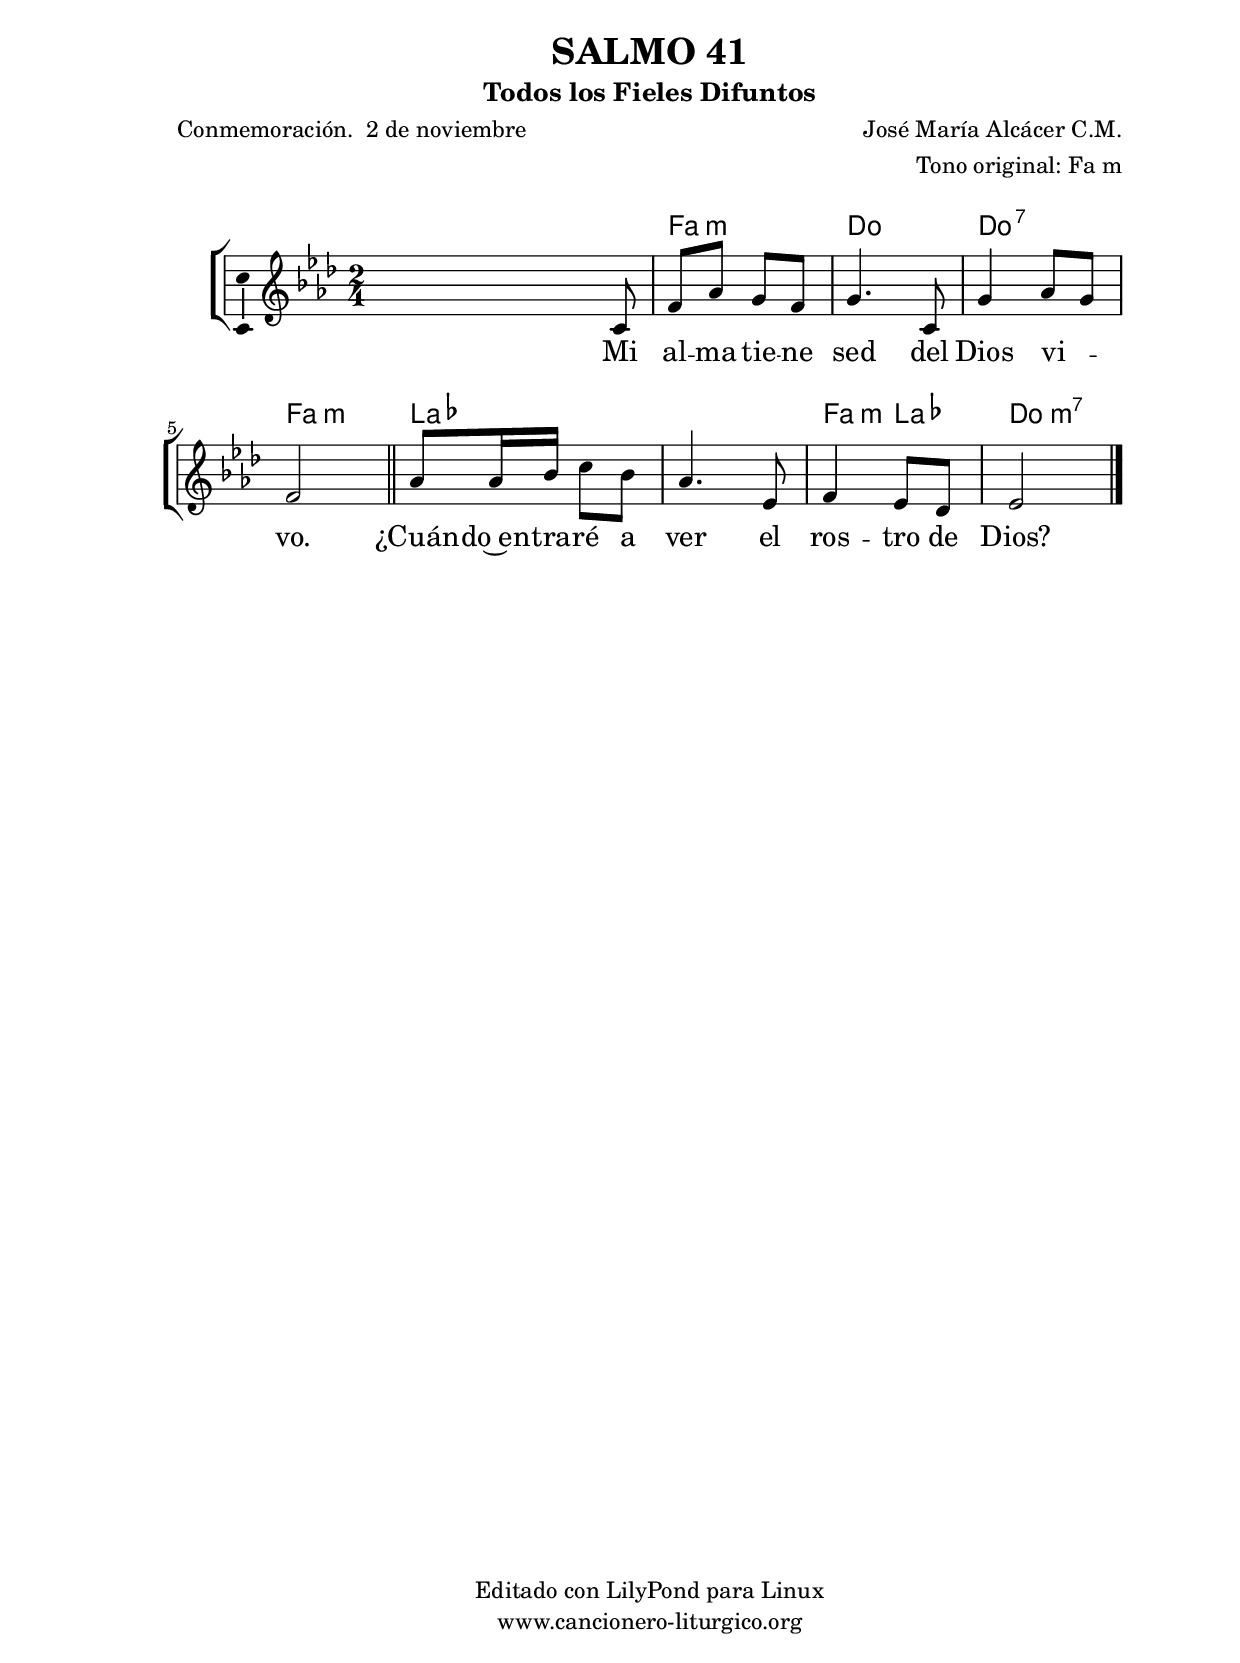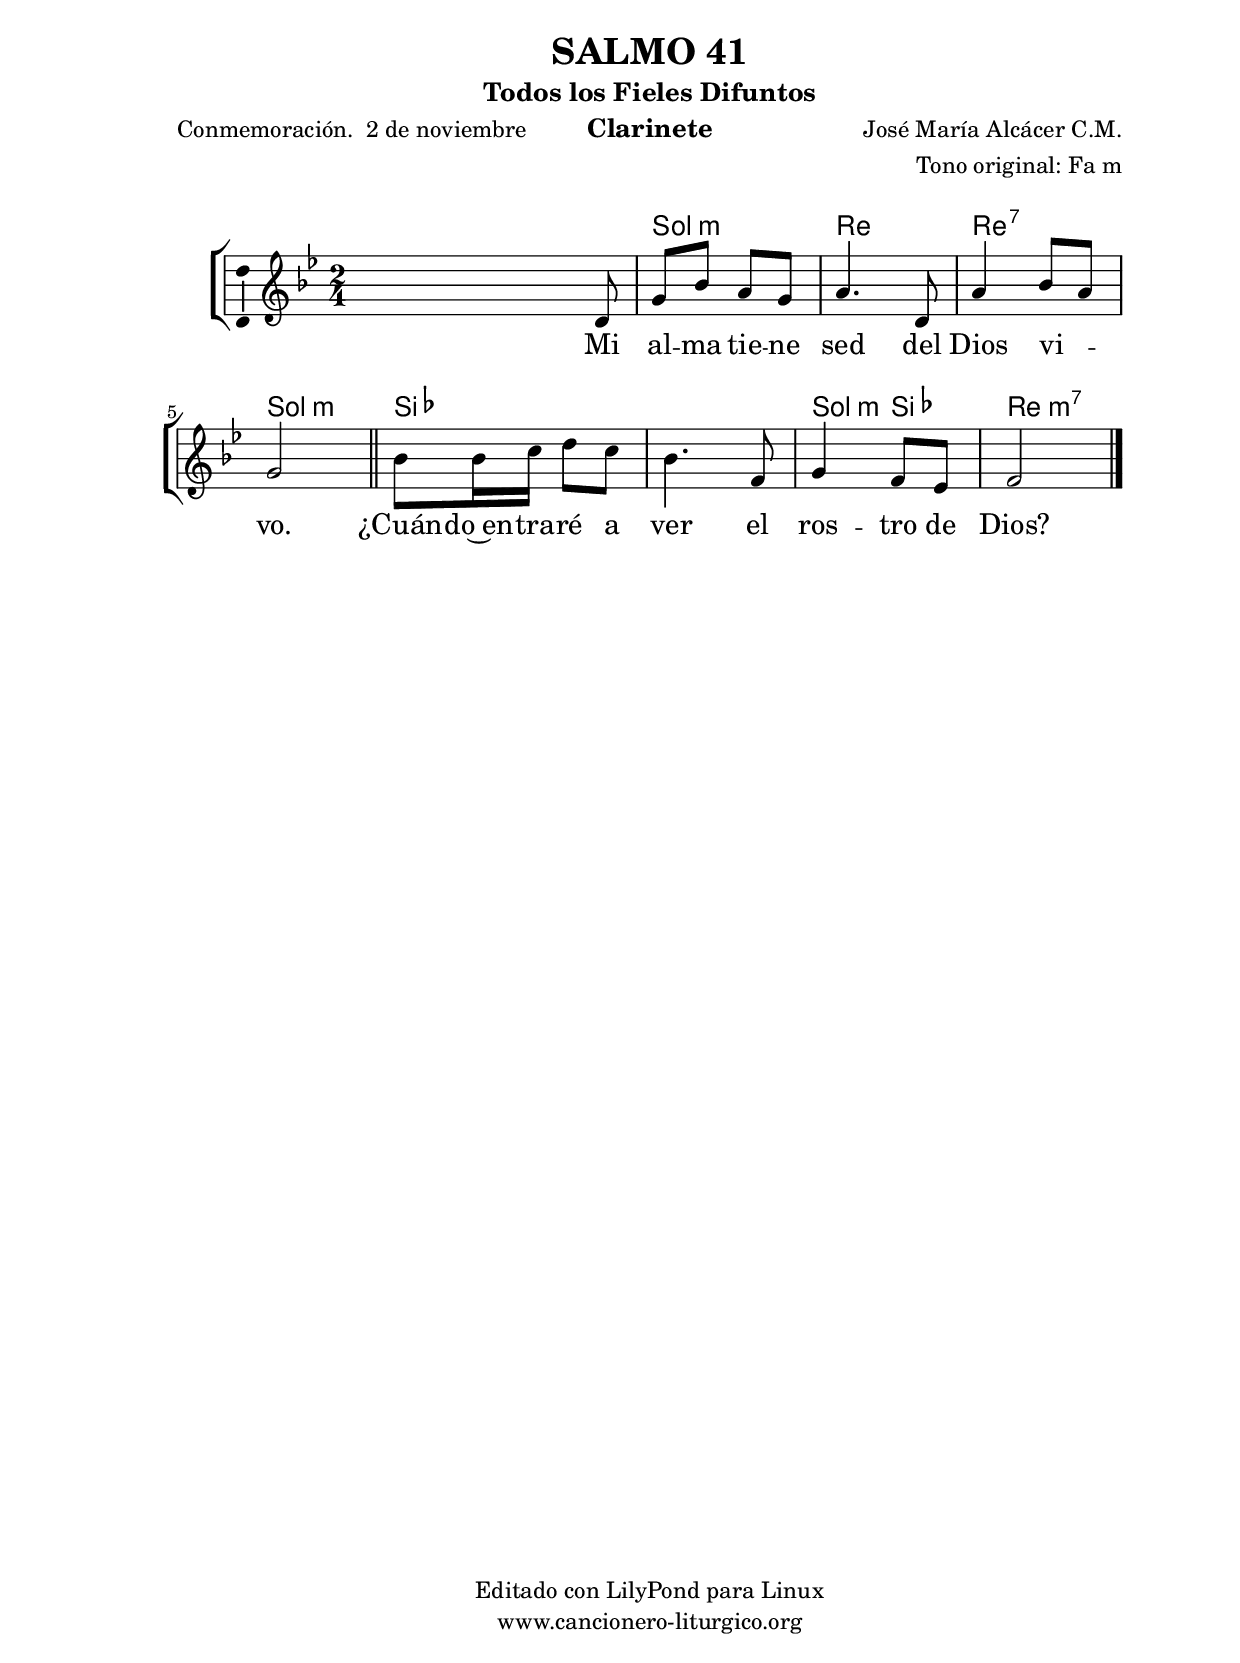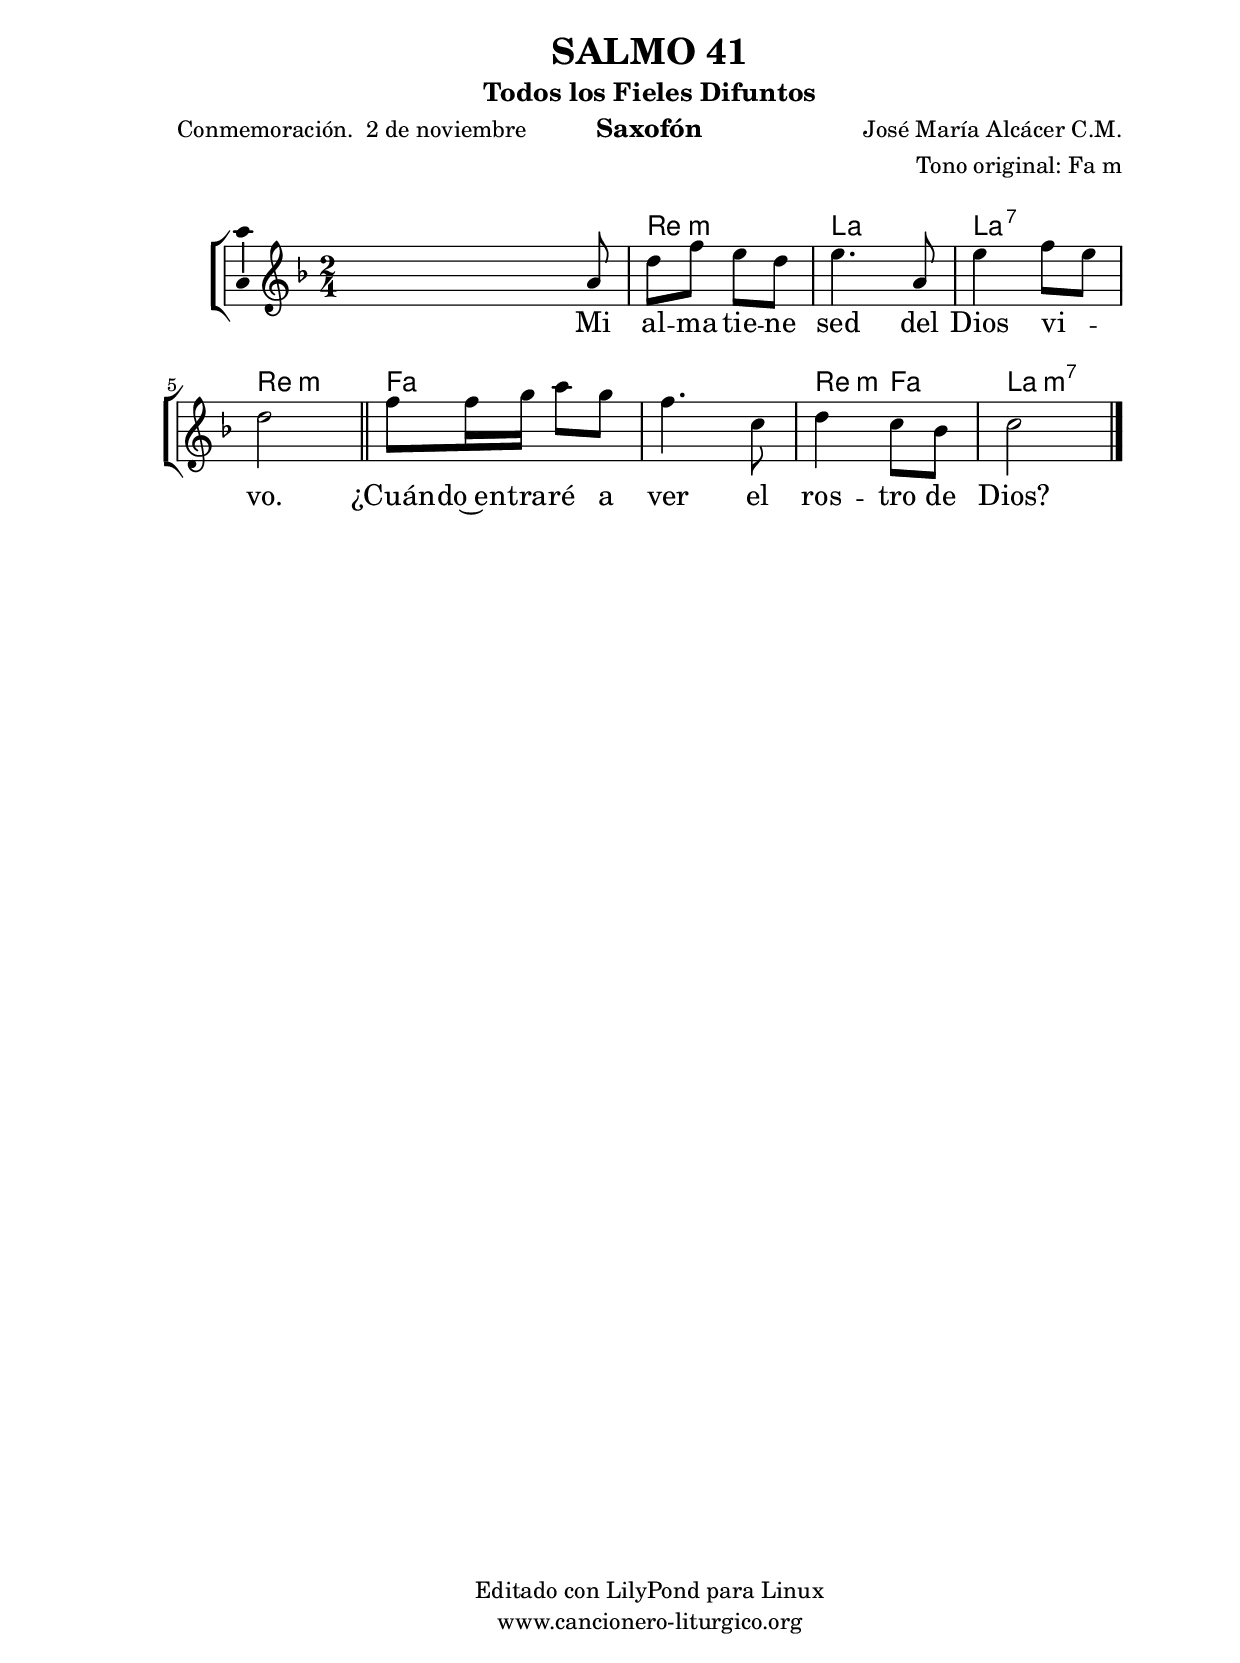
%
%para convertir .midi en .wav:
%timidity filename.midi -Ow -o finename.wav
%
%
%Para convertir de .wav a .mp3:
%lame -h -m j filename.wav
%
%
%para escuchar el midi:
%timidity nombrefichero.midi
%


%versión de lilypond para la que se ha escrito esta partitura:
\version "2.16.0"

	%Tamaño papel
	#(set-default-paper-size "a4")
	%Tamaño partitura
	#(set-global-staff-size 20)
	%No responde al pulsar sobre una nota
	#(ly:set-option 'point-and-click #f)

%parámetros del encabezamiento:
\header {
	title = "SALMO 41"
	subtitle = "Todos los Fieles Difuntos"
	composer = "José María Alcácer C.M."
	poet = "Conmemoración.  2 de noviembre"
	meter = ""
	arranger = "Tono original: Fa m"
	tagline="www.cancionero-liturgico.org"
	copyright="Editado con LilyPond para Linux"
	tiempo = ""
	usos = "Salmo"
	letra = "Mi alma tiene sed del Dios vivo. ¿Cuándo entraré a ver el rostro de Dios?"
	}

%parámetros asociados al papel:
\paper  {
	oddHeaderMarkup = \markup {\fill-line { \on-the-fly #not-first-page \fromproperty #'header:title \on-the-fly #not-first-page \fromproperty #'header:composer }}
	evenHeaderMarkup = \markup {\fill-line { \fromproperty #'header:composer \fromproperty #'header:title }}
	#(set-paper-size "a4")
	print-page-number = ##f
	first-page-number = 1
	print-first-page-number = ##f
%	head-separation = 3.0 \cm
	top-margin = 2.0 \cm
	bottom-margin = 0.5\cm
%%%	bottom-margin = -1.0\cm
	left-margin = 3.0 \cm
	line-width = 16.0 \cm 
	indent = 8\mm
	interscoreline = 2.\mm
	between-system-space = 15\mm
%	para que las partituras no llenen la hoja:
	ragged-bottom = ##t
%	idem para la última hoja:
	ragged-last-bottom = ##f
%	para que las partituras llenen el ancho del papel:
	ragged-last = ##f
	after-title-space = 2.5 \cm
%page-count=1
%system-count=8

	%Flexible Vertical Spacing
%	markup-markup-spacing =
%	#'((basic-distance . 15) (minimum-distance . 15) (padding . 3))
	markup-system-spacing =
	#'((basic-distance . 15) (minimum-distance . 15) (padding . 3))
	system-system-spacing =
	#'((basic-distance . 15) (minimum-distance . 15) (padding . 3))
	score-system-spacing =
	#'((basic-distance . 15) (minimum-distance . 15) (padding . 5))
%	top-system-spacing = % header
%	#'((basic-distance . 8) (minimum-distance . 0) (padding . 3))
%	top-markup-spacing =
%	#'((basic-distance . 20) (minimum-distance . 20) (padding . 3))
	last-bottom-spacing = % footer
	#'((basic-distance . 5) (minimum-distance . 5) (padding . 3))
%	score-markup-spacing =
%	#'((basic-distance . 16) (minimum-distance . 13) (padding . 3))

	}


%parámetros que afectan a toda la partitura:
global =  {
	%clave de sol (G):
	\clef G
	%armadura:
%	\transpose aes g
	\key f \minor
	\tempo 4=80
	\set Score.tempoHideNote = ##t
	}


acordes = {
	\italianChords
	\chordmode {
%	\transpose aes g
{

s2
f2:m c c:7 f:m aes aes f4:m aes c2:m7

	}
	}
}

melodia = 
%	\transpose aes g
{
	\relative c'{

\time 2/4
s4 s8 c8
f8 aes g f
g4. c,8
g'4 aes8 g
f2

\bar "||"

aes8 aes16 bes c8 bes
aes4. ees8
f4 ees8 des
ees2

	\bar "|."
	}
	}


texto = \lyricmode {
Mi al -- ma tie -- ne sed del Dios vi -- _ vo.
¿Cuán -- do~en -- tra -- ré a ver el ros -- tro de Dios?
	}


acordesStaff = \context ChordNames = acordesStaff <<
	\set chordChanges = ##t
	\acordes
	>>


vozStaff = \context Voice = vozStaff
\with {\consists "Ambitus_engraver"}
<<
%	\set Staff.instrumentName = ""
%	\set Staff.shortInstrumentName = ""
%	\set Staff.midiInstrument = #"clarinet"
%	\set Staff.midiInstrument = #"cello"
%	\set Staff.midiInstrument = #"flute"
	\set Staff.midiInstrument = #"electric guitar (jazz)"
%	\set Staff.midiInstrument = #"english horn"
%	\set Staff.midiInstrument = #"violin"
%	\set Staff.midiInstrument = #"glockenspiel"
	\set Staff.midiMinimumVolume = #0.7
	\set Staff.midiMaximumVolume = #0.9
	\global
	\melodia
	>>


textoStaff = \context Lyrics = textoStaff <<
	\lyricsto vozStaff \texto
	>>

\book {
	\score {
		\context ChoirStaff {
			\override StaffGroup.SystemStartBracket #'collapse-height = #1
			\override Score.SystemStartBar #'collapse-height = #1
			<<
			\acordesStaff
			\vozStaff
			\textoStaff
			>>
			}
		\layout {
	    		\context {
				\Lyrics
				\override LyricText #'font-size = #2
				}
	   		 \context {
				\Score
				%fontSize = #3
				\override StaffSymbol #'staff-space = #(magstep +3)
				%\override Beam #'thickness = #0.55
				%\override SpacingSpanner #'spacing-increment = #1.0
				%\override Slur #'height-limit = #1.5
				}
			}
		}
	\score {
		\unfoldRepeats
		\context ChoirStaff {
			<<
			\acordesStaff
			\vozStaff
			>>
			}
		\midi {
	  		\context {
	  			\Score
				tempoWholesPerMinute = #(ly:make-moment 70 4)
				}
			}
		}
	}

%Partitura para clarinete
#(define output-suffix "C")
\book {
	\header{
		instrument = "Clarinete"
		}
	\score {
		\context ChoirStaff {
			\override StaffGroup.SystemStartBracket #'collapse-height = #1
			\override Score.SystemStartBar #'collapse-height = #1
\transpose c d
			<<
			\acordesStaff
			\vozStaff
			\textoStaff
			>>
			}
		\layout {
	    		\context {
				\Lyrics
				\override LyricText #'font-size = #2
				}
	   		 \context {
				\Score
				%fontSize = #3
				\override StaffSymbol #'staff-space = #(magstep +3)
				%\override Beam #'thickness = #0.55
				%\override SpacingSpanner #'spacing-increment = #1.0
				%\override Slur #'height-limit = #1.5
				}
			}
		}
	}

%Partitura para saxofón
#(define output-suffix "S")
\book {
	\header{
		instrument = "Saxofón"
		}
	\score {
		\context ChoirStaff {
			\override StaffGroup.SystemStartBracket #'collapse-height = #1
			\override Score.SystemStartBar #'collapse-height = #1
\transpose c a
			<<
			\acordesStaff
			\vozStaff
			\textoStaff
			>>
			}
		\layout {
	    		\context {
				\Lyrics
				\override LyricText #'font-size = #2
				}
	   		 \context {
				\Score
				%fontSize = #3
				\override StaffSymbol #'staff-space = #(magstep +3)
				%\override Beam #'thickness = #0.55
				%\override SpacingSpanner #'spacing-increment = #1.0
				%\override Slur #'height-limit = #1.5
				}
			}
		}
	}

